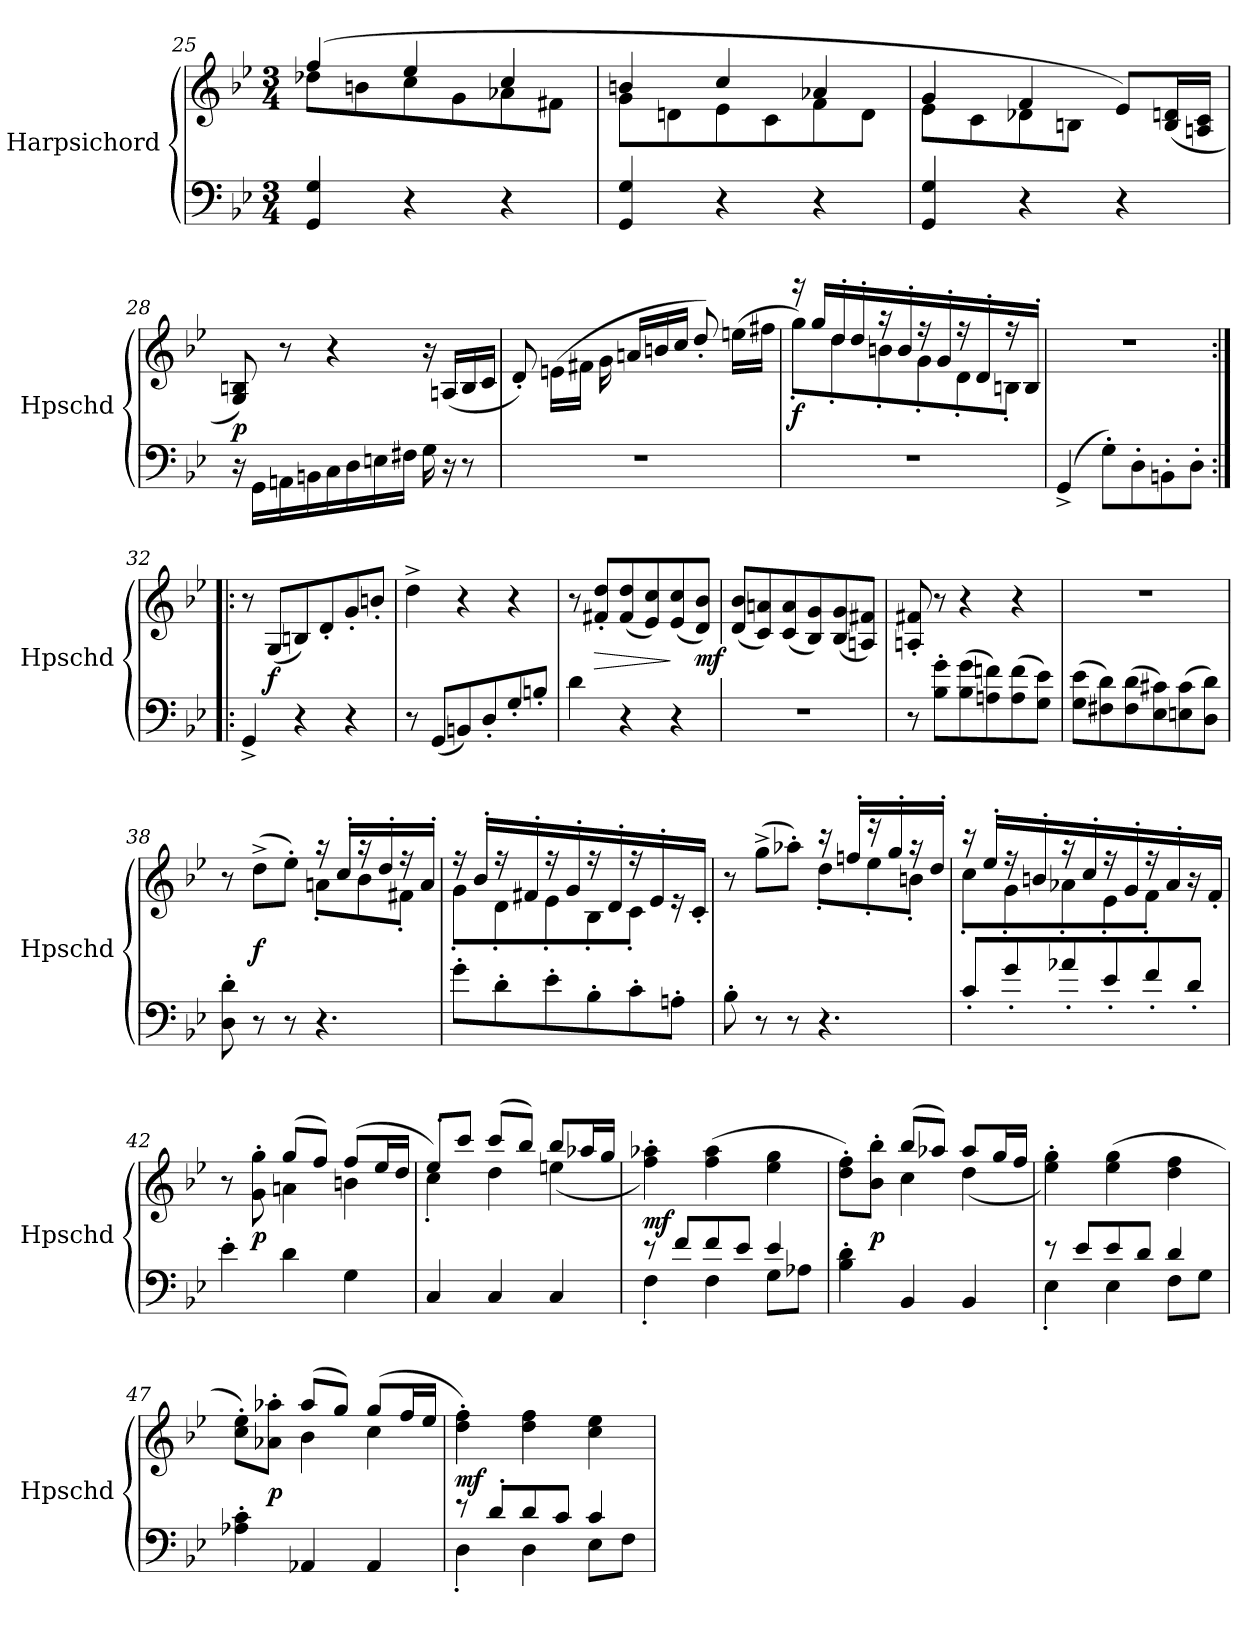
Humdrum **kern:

**kern	**kern	**dynam
*part1	*part1	*part1
*staff2	*staff1	*staff1/2
*I"Harpsichord	*	*
*I'Hpschd	*	*
*clefF4	*clefG2	*
*k[b-e-]	*k[b-e-]	*
*M3/4	*M3/4	*
=25	=25	=25
*	*^	*
4GG/ 4G/	(4ff/	8dd-X\L	.
.	.	8bn\	.
4r	4ee-/	8cc\	.
.	.	8g\	.
4r	4cc/	8a-X\	.
.	.	8f#X\J	.
=26	=26	=26	=26
4GG/ 4G/	4bn/	8g\L	.
.	.	8dn\	.
4r	4cc/	8e-\	.
.	.	8c\	.
4r	4a-X/	8f\	.
.	.	8d\J	.
=27	=27	=27	=27
4GG/ 4G/	4g/	8e-\L	.
.	.	8c\	.
4r	4f/	8d-X\	.
.	.	8Bn\J	.
4r	8e-/L)	4ryy	.
.	(16B/ 16dn/L	.	.
.	16An/ 16c/JJ	.	.
*	*v	*v	*
=28	=28	=28
16r	8G/ 8Bn/)	p
16GG\LL	.	.
16AAn\	8r	.
16BBn\	.	.
16C\	4r	.
16D\	.	.
16En\	.	.
16F#X\JJ	.	.
16G\	16r	.
16r	(16An/LL	.
8r	16B/	.
.	16c/JJ	.
=29	=29	=29
2.r	8d'/)	.
.	(16en\LL	.
.	16f#X\JJ	.
.	16g\	.
.	16an/LL	.
.	16bn/	.
.	16cc/JJ	.
.	8dd'/)	.
.	(16een\LL	.
.	16ff#X\JJ	.
=30	=30	=30
*	*^	*
2.r	16r	8gg'\L)	f
.	16gg/LL	.	.
.	16dd'/	8dd'\	.
.	16dd'/	.	.
.	16r	8bn'\	.
.	16b'/	.	.
.	16r	8g'\	.
.	16g'/	.	.
.	16r	8d'\	.
.	16d'/	.	.
.	16r	8Bn'\J	.
.	16B'/JJ	.	.
*	*v	*v	*
=31	=31	=31
(4GG^/	2.r	.
8G'\L)	.	.
8D'\	.	.
8BBn'\	.	.
8D'\J	.	.
=32:|!|:	=32:|!|:	=32:|!|:
4GG^/	8r	.
.	(8G/L	f
4r	8Bn/)	.
.	8d'/	.
4r	8g'/	.
.	8bn'/J	.
=33	=33	=33
8r	4dd^\	.
(8GG/L	.	.
8BBn/)	4r	.
8D'/	.	.
8G'/	4r	.
8Bn'/J	.	.
=34	=34	=34
4d\	8r	.
.	8f#X'/ 8dd'/L	>
4r	(8f#/ 8dd/	.
.	8e-/ 8cc/)	.
4r	(8e-/ 8cc/	]
.	8d/ 8b-/J)	mf
=35	=35	=35
2.r	(8d/ 8b-/L	.
.	8c/ 8an/)	.
.	(8c/ 8a/	.
.	8B-/ 8g/)	.
.	(8B-/ 8g/	.
.	8An/ 8f#X/J)	.
=36	=36	=36
8r	8An'/ 8f#X'/	.
8B-'\ 8g'\L	8r	.
(8B-\ 8g\	4r	.
8An\ 8fn\)	.	.
(8A\ 8f\	4r	.
8G\ 8e-\J)	.	.
=37	=37	=37
(8G\ 8e-\L	2.r	.
8F#X\ 8d\)	.	.
(8F#\ 8d\	.	.
8E-\ 8c#X\)	.	.
(8En\ 8c#\	.	.
8D\ 8d\J)	.	.
=38	=38	=38
*	*^	*
8D'\ 8d'\	8r	4.ryy	.
8r	(8dd^\L	.	f
8r	8ee-'\J)	.	.
4.r	16r	8an'\L	.
.	16cc'/LL	.	.
.	16r	8b-\	.
.	16dd'/	.	.
.	16r	8f#X'\J	.
.	16a'/JJ	.	.
=39	=39	=39	=39
8g'\L	16r	8g'\L	.
.	16b-'/LL	.	.
8d'\	16r	8d'\	.
.	16f#X'/	.	.
8e-'\	16r	8e-'\	.
.	16g'/	.	.
8B-'\	16r	8B-'\	.
.	16d'/	.	.
8c'\	16r	8c'\J	.
.	16e-'/	.	.
8An'/J	16r	8ryy	.
.	16c'/JJ	.	.
=40	=40	=40	=40
8B-'\	8r	4.ryy	.
8r	(8gg^\L	.	.
8r	8aa-X'\J)	.	.
4.r	16r	8dd'\L	.
.	16ffn'/LL	.	.
.	16r	8ee-'\	.
.	16gg'/	.	.
.	16r	8bn'\J	.
.	16dd'/JJ	.	.
=41	=41	=41	=41
8c'\L	16r	8cc'\L	.
.	16ee-'/LL	.	.
8g'	16r	8g'\	.
.	16bn'/	.	.
8a-X'	16r	8a-X'\	.
.	16cc'/	.	.
8e-'	16r	8e-'\	.
.	16g'/	.	.
8f'	16r	8f'\J	.
.	16a-'/	.	.
8d'/J	16r	8ryy	.
.	16f'/JJ	.	.
=42	=42	=42	=42
4e-'\	8r	4ryy	.
.	8g'\ 8gg'\	.	p
4d\	(8gg/L	4an\	.
.	8ff/J)	.	.
4G\	(8ff/L	4bn\	.
.	16ee-/L	.	.
.	16dd/JJ	.	.
=43	=43	=43	=43
4C/	8ee-'/L)	4cc'\	.
.	8ccc/J	.	.
4C/	(8ccc/L	4dd\	.
.	8bb-/J)	.	.
4C/	8bb-/L	(4een\	.
.	16aa-X/L	.	.
.	16gg/JJ	.	.
*	*v	*v	*
=44	=44	=44
*^	*	*
8r	4F'\	4ff'\ 4aa-X'\)	mf
8f/L	.	.	.
8f/	4F\	(4ff\ 4aa-\	.
8e-/J	.	.	.
4e-/	8G\L	4ee-\ 4gg\	.
.	8A-X\J	.	.
*v	*v	*	*
=45	=45	=45
*	*^	*
4B-'\ 4d'\	8dd'\ 8ff'\L)	4ryy	.
.	8b-'\ 8bb-'\J	.	p
4BB-/	(8bb-/L	4cc\	.
.	8aa-X/J)	.	.
4BB-/	8aa-/L	(4dd\	.
.	16gg/L	.	.
.	16ff/JJ	.	.
*	*v	*v	*
=46	=46	=46
*^	*	*
8r	4E-'\	4ee-'\ 4gg'\)	.
8e-/L	.	.	.
8e-/	4E-\	(4ee-\ 4gg\	.
8d/J	.	.	.
4d/	8F\L	4dd\ 4ff\	.
.	8G\J	.	.
*v	*v	*	*
=47	=47	=47
*	*^	*
4A-X'\ 4c'\	8cc'\ 8ee-'\L)	4ryy	.
.	8a-X'\ 8aa-X'\J	.	p
4AA-X/	(8aa-/L	4b-\	.
.	8gg/J)	.	.
4AA-/	(8gg/L	4cc\	.
.	16ff/L	.	.
.	16ee-/JJ	.	.
*	*v	*v	*
=48	=48	=48
*^	*	*
8r	4D'\	4dd'\ 4ff'\)	mf
8d'/L	.	.	.
8d/	4D\	4dd\ 4ff\	.
8c/J	.	.	.
4c/	8E-\L	4cc\ 4ee-\	.
.	8F\J	.	.
*v	*v	*	*
=	=	=
*-	*-	*-
